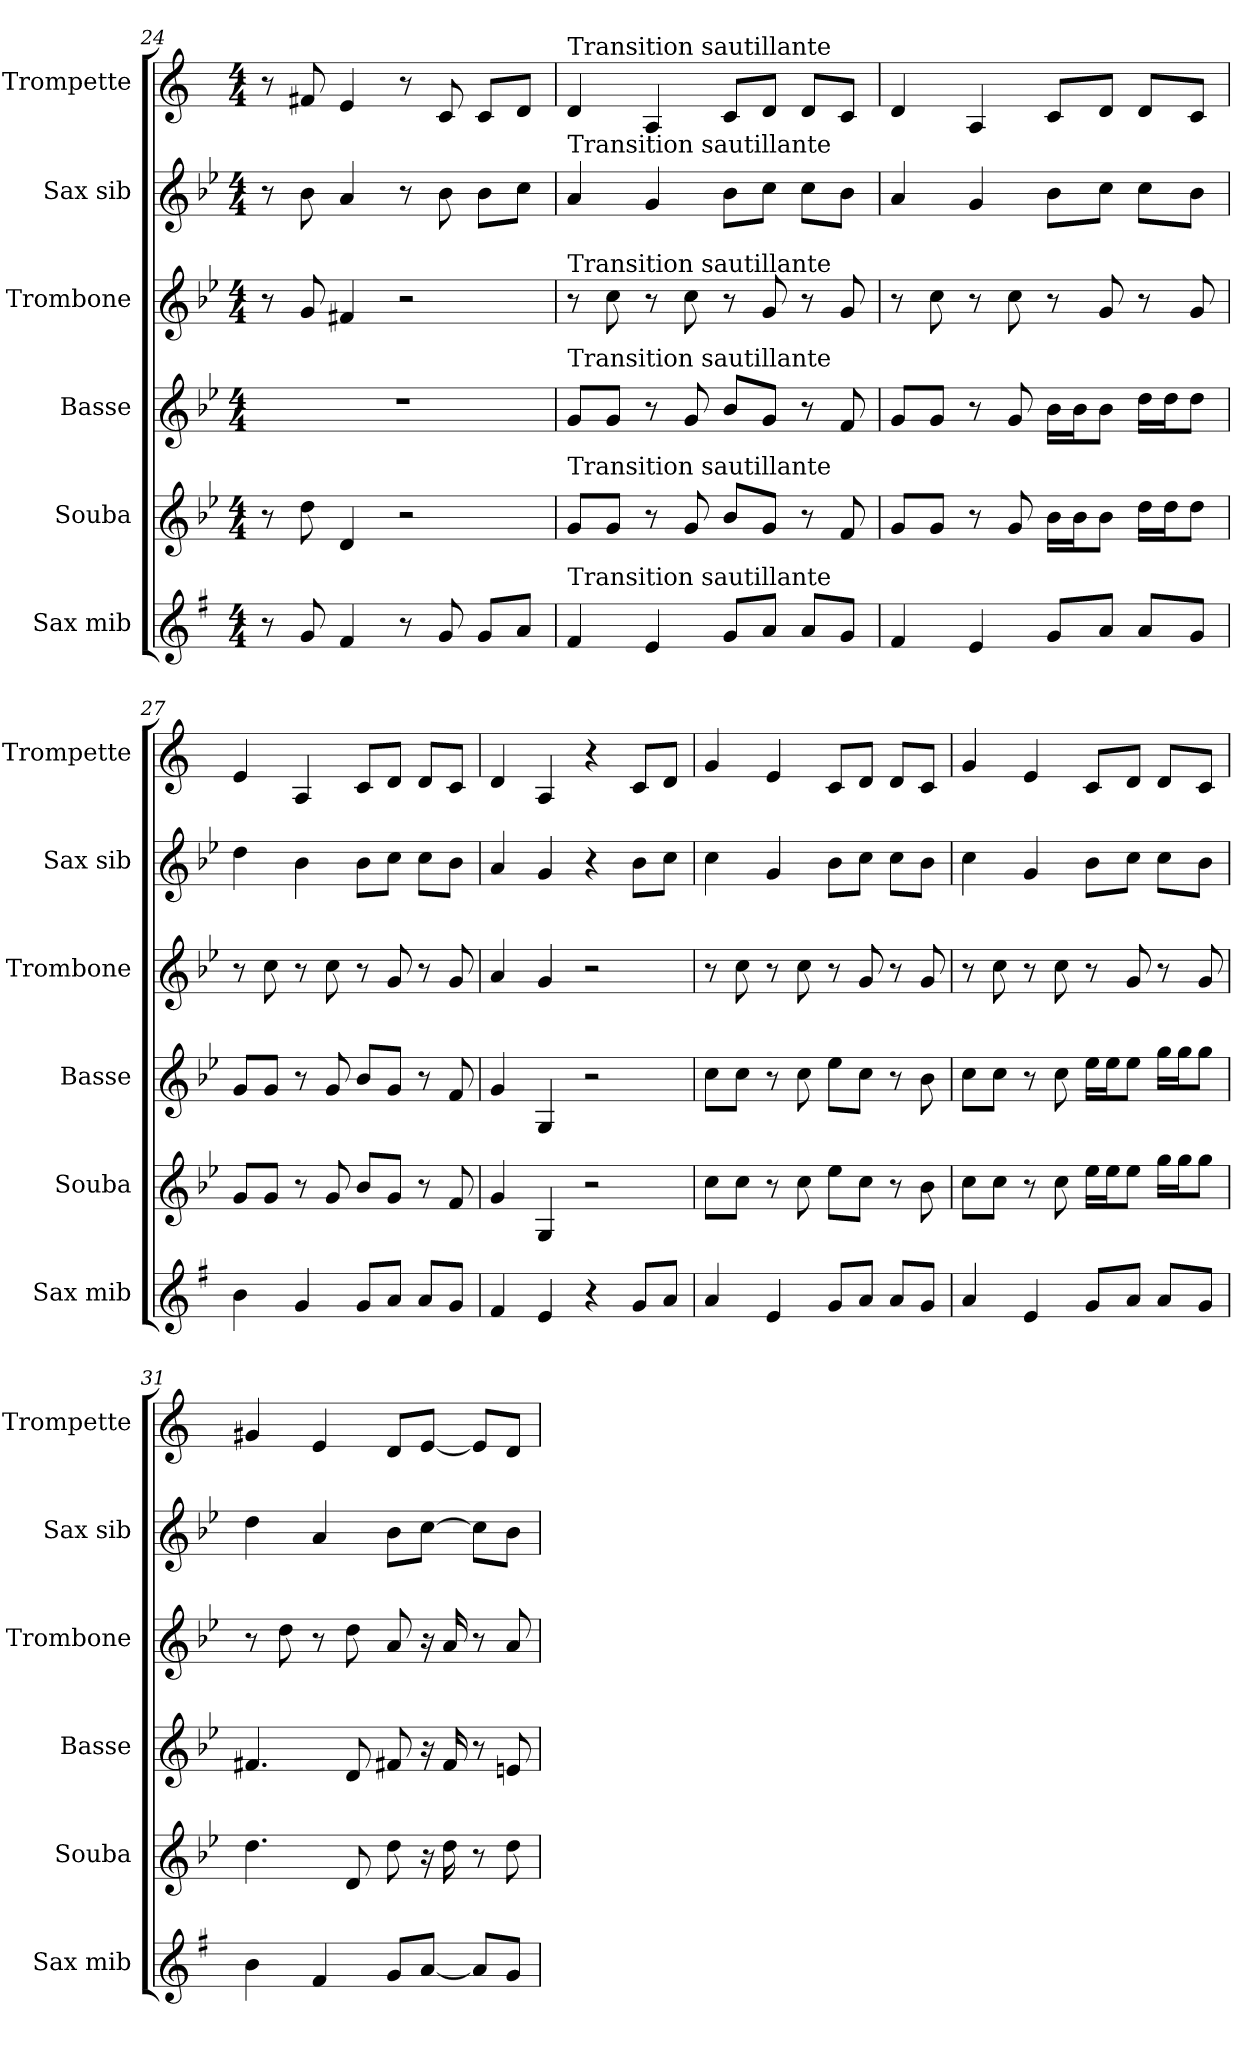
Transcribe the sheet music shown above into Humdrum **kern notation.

**kern	**kern	**kern	**kern	**kern	**kern
*part6	*part5	*part4	*part3	*part2	*part1
*staff6	*staff5	*staff4	*staff3	*staff2	*staff1
*I"Sax mib	*I"Souba	*I"Basse	*I"Trombone	*I"Sax sib	*I"Trompette
*I'Sax mib	*I'Souba	*I'Basse	*I'Trombone	*I'Sax sib	*I'Trompette
*clefG2	*clefG2	*clefG2	*clefG2	*clefG2	*clefG2
*ITrd5c9	*ITrd15c26	*ITrd8c14	*ITrd8c14	*ITrd8c14	*ITrd1c2
*k[b-e-]	*k[b-e-]	*k[b-e-]	*k[b-e-]	*k[b-e-]	*k[b-e-]
*M4/4	*M4/4	*M4/4	*M4/4	*M4/4	*M4/4
=24	=24	=24	=24	=24	=24
8r	8r	1r	8r	8r	8r
8B-	8D	.	8G	8B-	8en
4A	4DD	.	4F#X	4A	4d
8r	2r	.	2r	8r	8r
8B-	.	.	.	8B-	8B-
8B-L	.	.	.	8B-L	8B-L
8cJ	.	.	.	8cJ	8cJ
=25	=25	=25	=25	=25	=25
!	!	!	!	!	!LO:TX:t=Transition sautillante
!	!	!	!	!LO:TX:t=Transition sautillante	!
!	!	!	!LO:TX:t=Transition sautillante	!	!
!	!	!LO:TX:t=Transition sautillante	!	!	!
!	!LO:TX:t=Transition sautillante	!	!	!	!
!LO:TX:t=Transition sautillante	!	!	!	!	!
4A	8GGL	8GL	8r	4A	4c
.	8GGJ	8GJ	8c	.	.
4G	8r	8r	8r	4G	4G
.	8GG	8G	8c	.	.
8B-L	8BB-L	8B-L	8r	8B-L	8B-L
8cJ	8GGJ	8GJ	8G	8cJ	8cJ
8cL	8r	8r	8r	8cL	8cL
8B-J	8FF	8F	8G	8B-J	8B-J
=26	=26	=26	=26	=26	=26
4A	8GGL	8GL	8r	4A	4c
.	8GGJ	8GJ	8c	.	.
4G	8r	8r	8r	4G	4G
.	8GG	8G	8c	.	.
8B-L	16BB-LL	16B-LL	8r	8B-L	8B-L
.	16BB-J	16B-J	.	.	.
8cJ	8BB-J	8B-J	8G	8cJ	8cJ
8cL	16DLL	16dLL	8r	8cL	8cL
.	16DJ	16dJ	.	.	.
8B-J	8DJ	8dJ	8G	8B-J	8B-J
=27	=27	=27	=27	=27	=27
4d	8GGL	8GL	8r	4d	4d
.	8GGJ	8GJ	8c	.	.
4B-	8r	8r	8r	4B-	4G
.	8GG	8G	8c	.	.
8B-L	8BB-L	8B-L	8r	8B-L	8B-L
8cJ	8GGJ	8GJ	8G	8cJ	8cJ
8cL	8r	8r	8r	8cL	8cL
8B-J	8FF	8F	8G	8B-J	8B-J
=28	=28	=28	=28	=28	=28
4A	4GG	4G	4A	4A	4c
4G	4GGG	4GG	4G	4G	4G
4r	2r	2r	2r	4r	4r
8B-L	.	.	.	8B-L	8B-L
8cJ	.	.	.	8cJ	8cJ
=29	=29	=29	=29	=29	=29
4c	8CL	8cL	8r	4c	4f
.	8CJ	8cJ	8c	.	.
4G	8r	8r	8r	4G	4d
.	8C	8c	8c	.	.
8B-L	8E-L	8e-L	8r	8B-L	8B-L
8cJ	8CJ	8cJ	8G	8cJ	8cJ
8cL	8r	8r	8r	8cL	8cL
8B-J	8BB-	8B-	8G	8B-J	8B-J
=30	=30	=30	=30	=30	=30
4c	8CL	8cL	8r	4c	4f
.	8CJ	8cJ	8c	.	.
4G	8r	8r	8r	4G	4d
.	8C	8c	8c	.	.
8B-L	16E-LL	16e-LL	8r	8B-L	8B-L
.	16E-J	16e-J	.	.	.
8cJ	8E-J	8e-J	8G	8cJ	8cJ
8cL	16GLL	16gLL	8r	8cL	8cL
.	16GJ	16gJ	.	.	.
8B-J	8GJ	8gJ	8G	8B-J	8B-J
=31	=31	=31	=31	=31	=31
4d	4.D	4.F#X	8r	4d	4f#X
.	.	.	8d	.	.
4A	.	.	8r	4A	4d
.	8DD	8D	8d	.	.
8B-L	8D	8F#X	8A	8B-L	8cL
[8cJ	16r	16r	16r	[8cJ	[8dJ
.	16D	16F#	16A	.	.
8cL]	8r	8r	8r	8cL]	8dL]
8B-J	8D	8En	8A	8B-J	8cJ
=	=	=	=	=	=
*-	*-	*-	*-	*-	*-
